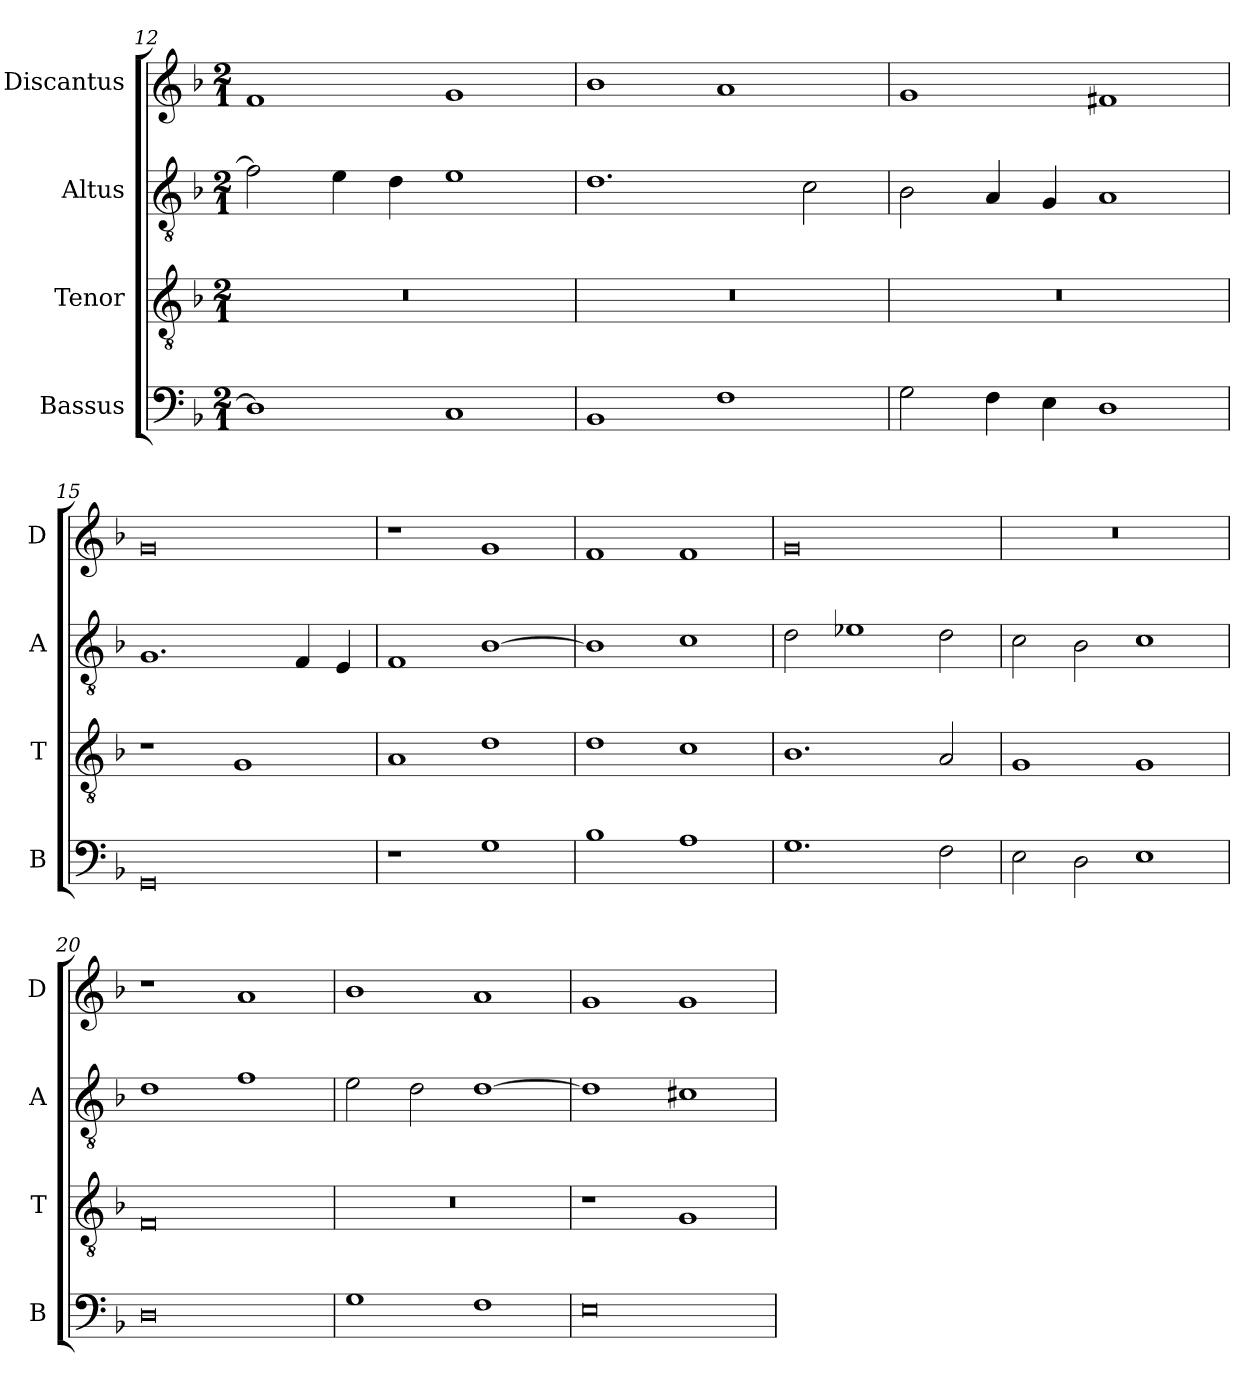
**kern	**kern	**kern	**kern
*part4	*part3	*part2	*part1
*staff4	*staff3	*staff2	*staff1
*I"Bassus	*I"Tenor	*I"Altus	*I"Discantus
*I'B	*I'T	*I'A	*I'D
*clefF4	*clefGv2	*clefGv2	*clefG2
*k[b-]	*k[b-]	*k[b-]	*k[b-]
*M2/1	*M2/1	*M2/1	*M2/1
=12	=12	=12	=12
1D]	0r	2f]	1f
.	.	4e	.
.	.	4d	.
1C	.	1e	1g
=13	=13	=13	=13
1BB-	0r	1.d	1b-
1F	.	.	1a
.	.	2c	.
=14	=14	=14	=14
2G	0r	2B-	1g
4F	.	4A	.
4E	.	4G	.
1D	.	1A	1f#X
=15	=15	=15	=15
0GG	1r	1.G	0g
.	1G	.	.
.	.	4F	.
.	.	4E	.
=16	=16	=16	=16
1r	1A	1F	1r
1G	1d	[1B-	1g
=17	=17	=17	=17
1B-	1d	1B-]	1f
1A	1c	1c	1f
=18	=18	=18	=18
1.G	1.B-	2d	0g
.	.	1e-X	.
2F	2A	2d	.
=19	=19	=19	=19
2E	1G	2c	0r
2D	.	2B-	.
1E	1G	1c	.
=20	=20	=20	=20
0D	0F	1d	1r
.	.	1f	1a
=21	=21	=21	=21
1G	0r	2e	1b-
.	.	2d	.
1F	.	[1d	1a
=22	=22	=22	=22
0E	1r	1d]	1g
.	1G	1c#X	1g
=	=	=	=
*-	*-	*-	*-
